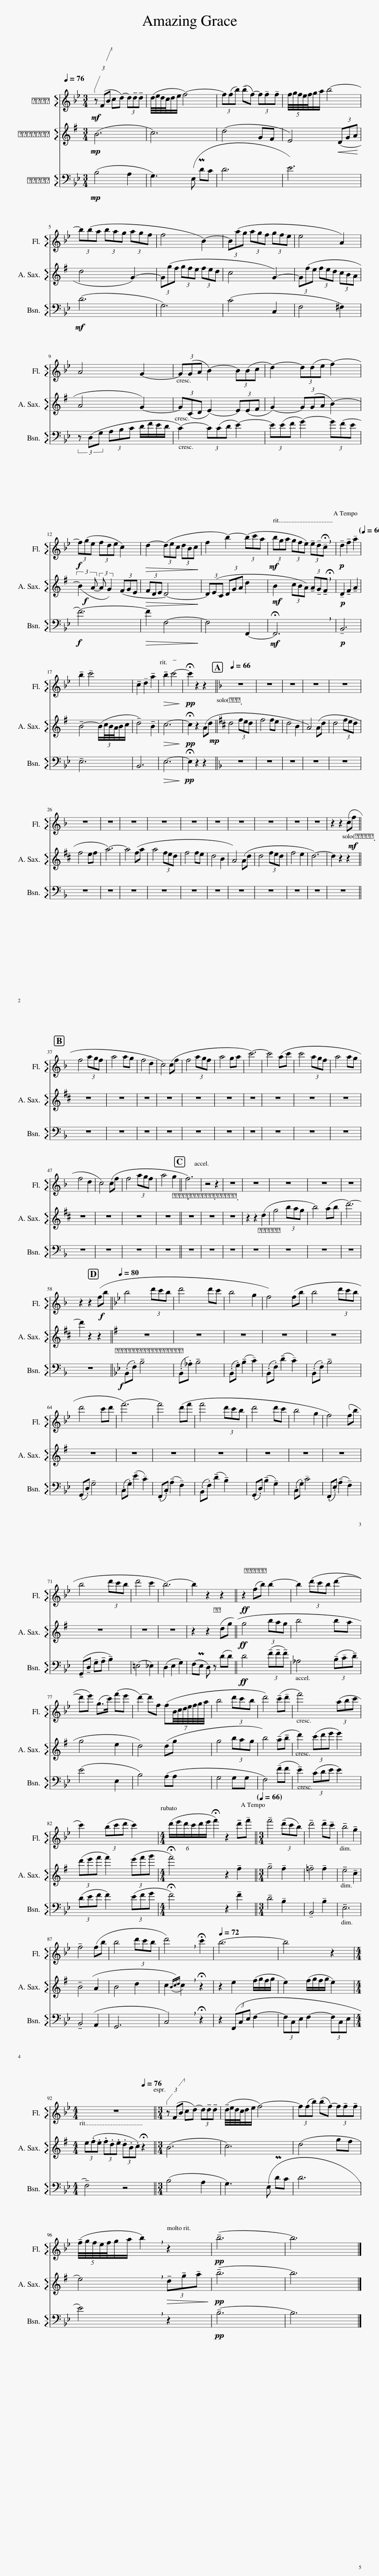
X:1
%%score 1 2 3
L:1/8
Q:1/4=76
M:3/4
I:linebreak $
K:Bb
V:1 treble
V:2 treble transpose=-9
V:3 bass
V:1
!mf! (3z (FB cd-) (3d!tenuto!d!tenuto!d | (d/4e/4d/4c/4d/e/ f4-) | (3f(fb) (!tenuto!bf-) (3f!tenuto!f!tenuto!f | (5:4:5f/4g/4f/4e/4f/4g/a/ b4- |$ (3b(ba (3bag (3agf | %5
 f4 B2-) | (3B(ag (3agf (3gfe | e4 A2) |$ A4 G2- | (3G(GA B2-) (3B(Bc | %10
 d2-) (3d(de f2-) |$!f! (3f(ge (3fde c2) |!>(! d2- (3(dec (3dBc!>)! | f2 b2-) (3(bc'a |!mf! (3bga (3gfe) (3!tenuto!e!tenuto!d!breath!!tenuto!!fermata!c | %15
!p![Q:1/4=66] !tenuto!d2 !tenuto!f2 !tenuto!a2 |$ !tenuto!b2 !tenuto!c'4 | !tenuto!c2 !tenuto!d2 !tenuto!a2 |!>(! !tenuto!b2 !tenuto!c'4-!>)! |!pp! !fermata!c'2 z2[Q:1/4=66] z2 || %20
[K:F] z6 | z6 | z6 | z6 | z6 |$ %25
 z6 | z6 | z6 | z6 | z6 | %30
 z6 | z6 | z6 | z6 | z6 | %35
 z2 z2 (cf ||$ f4 (3agf | a4 ag | f4 d2 | c4) (cf | %40
 f4 (3agf | a4 ga | c'6-) | c'4 (ac' | c'4 (3agf | %45
 a4 ag |$ f4 d2 | c4) (cf | f4 (3agf | a4 g2 || %50
 f6) | z4 z2 | z6 | z6 | z6 | %55
 z6 | z6 |$ z2 z2 (f!f!b ||[K:Bb][Q:1/4=80] b4 (3d'c'b | d'4 d'c' | %60
 b4 g2 | f4) (fb | b4 (3d'c'b |$ d'4 c'd' | f'6-) | %65
 f'4 (d'f' | f'4 (3d'c'b | d'4 d'c' | b4 g2 | f4) (fb |$ %70
 b4 (3d'c'b | d'4 c'2 | b6-) | b2 z2 z2 ||!ff! z2 (fb) b2- | %75
 b2 (3(d'c'b d'2- |$ d'e') (g>c') (f'e' | d'2-) d'f (f(7:4:7B/4c/4d/4e/4f/4g/4a/4 | b4 (3d'c'b | d'4) (!tenuto!c'!tenuto!d' | %80
 f'4) (3(abc' |$ c'2) (3(bc'd' c'2) |[M:4/4] (6:4:6(d'/e'/d'/c'/d'/e'/ !fermata!f'2) z2 !tenuto!d'!tenuto!f' ||[M:3/4][Q:1/4=66] !tenuto!f'4 (3(!tenuto!d'c'b) | !tenuto!d'4 !tenuto!d'!tenuto!c' | %85
 !tenuto!b4 !tenuto!g2 |$ !tenuto!f4 (fb | b4 (3d'c'b | !breath!d'4) !fermata!c'2 |[Q:1/4=72] b6- | %90
 b4 z2 |$[M:4/4] z8 ||[M:3/4][Q:1/4=76] (3z (FB cd-) (3d!tenuto!d!tenuto!d | (!tenuto!d/4e/4d/4c/4d/e/ f4-) | (3f(fb) (!tenuto!bf-) (3f!tenuto!f!tenuto!f |$ %95
 (5:4:5(!tenuto!f/4g/4f/4e/4f/4g/a/ !breath!b2) z2 |!pp! !tenuto!b6- | b6 |] %98
V:2
[K:G]!mp! (B6 | c6) | (d4 GF | E4)!<(! (3(DGA!<)! |$ d4 G2-) | %5
 (3G(gf (3gfe (3fed | c4 G2-) | (3G(fe (3fed (3cBA |$ A4 G2-) | (3G(CD E2-) (3E(EF | %10
 G2-) (3G(GA B2-) |$!f! (3:2:2(B2 A- (3:2:2A G2) (3(FGE |!>(! (3FDE D4-)!>)! | (3D(EC (3DGA d2 |!mf! B2 (3cBA) (3!tenuto!A!tenuto!G!breath!!tenuto!!fermata!F | %15
!p! !tenuto!D2 !tenuto!F2 !tenuto!A2 |$ !tenuto!B4- (B/(3c/4B/4A/4B/c/ | !tenuto!d4) !tenuto!B2 |!>(! c6-!>)! |!pp! !fermata!c2 z2 (A!mp!d || %20
[K:D] d4 (3fed | f4 fe | d4 B2 | A4) (Ad | d4 (3fed |$ %25
 f4 ef | a6-) | a4 (fa | a4 (3fed | f4 fe | %30
 d4 B2 | A4) (Ad | d4 (3fed | f4 e2 | d6-) | %35
 d2 z2!mf! z2 ||$ z6 | z6 | z6 | z6 | %40
 z6 | z6 | z6 | z6 | z6 | %45
 z6 |$ z6 | z6 | z6 | z6 || %50
 z6 | z6 | z6 | z2 z2 (d2 | g4 (3bag | %55
 b4) (ab | d'6-) |$ d'2 z2 z2 ||[K:G] z6 | z6 | %60
 z6 | z6 | z6 |$ z6 | z6 | %65
 z6 | z6 | z6 | z6 | z6 |$ %70
 z6 | z6 | z6 | z2 z2 (dg) ||!ff! (g4 (3bag | %75
 b4 ba |$ g4 e2 | d4) (dg | g4 (3bag | b4) (!tenuto!a!tenuto!b | %80
 d'2) (3(c'd'e' e'2) |$ (3(d'e'f' f'2) (3(e'f'g' |[M:4/4] !fermata!f'4) z2 !tenuto!f2 ||[M:3/4] !tenuto!g4 !tenuto!f2 | !tenuto!=f4 !tenuto!f2 | %85
 !tenuto!e4 !tenuto!c2 |$ !tenuto!B4 (A2 | B4 d2 | c2({Bc)d} !breath!c2) !fermata!z2 | z2 e2 (f/g/f/g/ | %90
 e2) (f/g/f/g/ e2) |$[M:4/4] (3e(.f.e (3.f.d.e (3.d.B.c) !fermata!z2 ||[M:3/4] (B6 | c6) | (d4 gf |$ %95
 !breath!e4)!>(! (3!tenuto!d!tenuto!g!tenuto!a!>)! |!pp! !tenuto!b6- | b6 |] %98
V:3
!mp! (B,4 A,2 | G,3) (E, PDC | D6 | E6) |$!mf! (D6 | %5
 G,6) | (C4 C,2 | F,4 ^F,2) |$ (3z (D,G, (3A,B,C D/F/E/D/ | C2-) (3C(CD E2-) | %10
 (3E(EF G2-) (3G(FE |$!f! F6-) |!>(! F2 F,4-!>)! | F,4 F,,2- |!mf! !breath!!fermata!F,,6 | %15
!p! !tenuto!B,,6 |$ !tenuto!E,6 | B,,6 |!>(! E,6-!>)! |!pp! !fermata!E,2 z2 z2 || %20
[K:F] z6 | z6 | z6 | z6 | z6 |$ %25
 z6 | z6 | z6 | z6 | z6 | %30
 z6 | z6 | z6 | z6 | z6 | %35
 z6 ||$ z6 | z6 | z6 | z6 | %40
 z6 | z6 | z6 | z6 | z6 | %45
 z6 |$ z6 | z6 | z6 | z6 || %50
 z6 | z6 | z6 | z6 | z6 | %55
 z6 | z6 |$ z6 ||[K:Bb]!f! (.B,,.F,) !tenuto!B,4 | (.B,,._A,) !tenuto!B,4 | %60
 (.B,,.G,) (!tenuto!B,2 !tenuto!C2) | (.B,,.F,) (!tenuto!D2 !tenuto!C2) | (.B,,.F,) !tenuto!B,4 |$ (.G,,.D,) !tenuto!G,4 | (.C,.G,) (!tenuto!E2 !tenuto!C2) | %65
 (.F,,.C,) (!tenuto!A,2 !tenuto!F,2) | (.B,,.F,) (!tenuto!D2 !tenuto!B,2) | (.G,,.D,) (!tenuto!B,2 !tenuto!G,2) | (.C,.G,) !tenuto!C4 | (.F,,.E,) (!tenuto!A,2 !tenuto!F,2) |$ %70
 (!tenuto!G,,!tenuto!D, !tenuto!G,!tenuto!A, !tenuto!B,2) | (=E,4 _E,2) | (D,2 E,2 G,2) | (F,PE, D,) z (DD) ||!ff! D4 (3(!tenuto!F!tenuto!F!tenuto!F) | %75
 _A,4 (3(!tenuto!B,!tenuto!C!tenuto!D) |$ (E4 E,2 | B,4) (A,A, | G,4 G,G, | F,4) (!tenuto!FF | %80
 !tenuto!E2) (3(CDE E2) |$ (3(DEF F2) (3(EFG |[M:4/4] !fermata!F4) z2 !tenuto!F2 ||[M:3/4] !tenuto!D4 !tenuto!B,2 | !tenuto!B,,4 !tenuto!B,2 | %85
 !tenuto!E,6 |$ !tenuto!B,,4 (A,,2 | G,,6 | !breath!C,4) !fermata!z2 | z2 (3(F,,C,E, F,2- | %90
 (3F,C,E, F,2- (3F,C,E, |$[M:4/4] !tenuto!F,4) z4 ||[M:3/4] (B,4 A,2 | G,3) (E, PDC | D6 |$ %95
 !breath!E4) z2 |!pp! !tenuto!B,6- | B,6 |] %98
